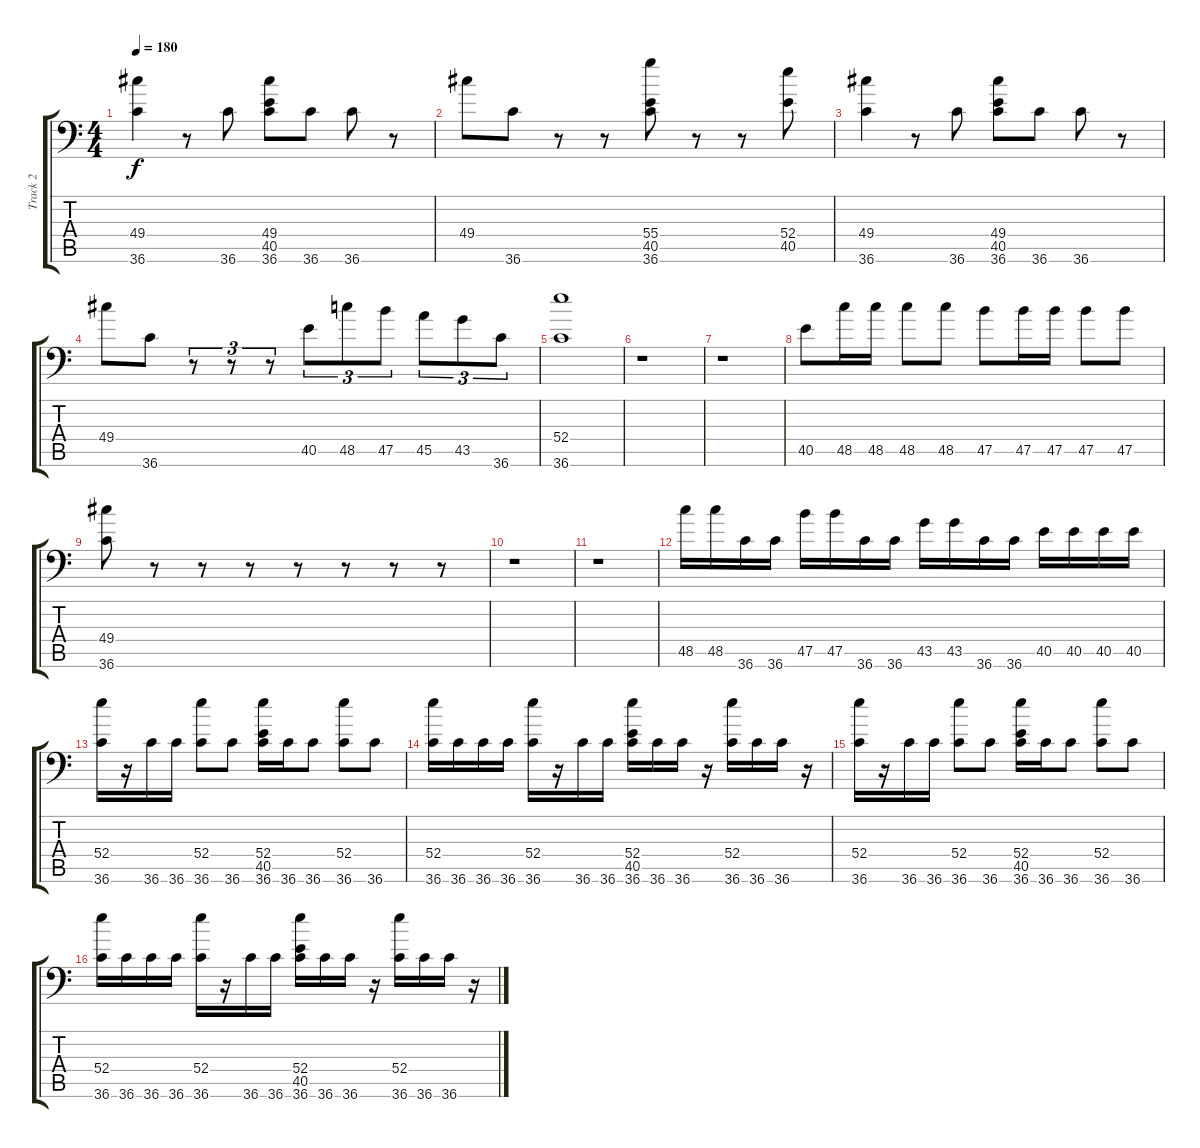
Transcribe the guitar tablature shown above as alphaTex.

\track ("Track 2" "Track 2") {instrument acousticgrandpiano}
\staff {score tabs}
\tuning (C-1 C-1 C-1 C-1 C-1 C-1) {hide}
\ts (4 4)
\tempo 180
\clef f4
\ks c
(49.4 36.6).4{dy f} r.8 36.6.8 (49.4 40.5 36.6).8 36.6.8 36.6.8 r.8 |
49.4.8 36.6.8 r.8 r.8 (55.4 40.5 36.6).8 r.8 r.8 (52.4 40.5).8 |
(49.4 36.6).4 r.8 36.6.8 (49.4 40.5 36.6).8 36.6.8 36.6.8 r.8 |
49.4.8 36.6.8 r.8{tu (3 2)} r.8{tu (3 2)} r.8{tu (3 2)} 40.5.8{tu (3 2)} 48.5.8{tu (3 2)} 47.5.8{tu (3 2)} 45.5.8{tu (3 2)} 43.5.8{tu (3 2)} 36.6.8{tu (3 2)} |
(52.4 36.6).1 |
r.1 |
r.1 |
40.5.8 48.5.16 48.5.16 48.5.8 48.5.8 47.5.8 47.5.16 47.5.16 47.5.8 47.5.8 |
(49.4 36.6).8 r.8 r.8 r.8 r.8 r.8 r.8 r.8 |
r.1 |
r.1 |
48.5.16 48.5.16 36.6.16 36.6.16 47.5.16 47.5.16 36.6.16 36.6.16 43.5.16 43.5.16 36.6.16 36.6.16 40.5.16 40.5.16 40.5.16 40.5.16 |
(52.4 36.6).16 r.16 36.6.16 36.6.16 (52.4 36.6).8 36.6.8 (52.4 40.5 36.6).16 36.6.16 36.6.8 (52.4 36.6).8 36.6.8 |
(52.4 36.6).16 36.6.16 36.6.16 36.6.16 (52.4 36.6).16 r.16 36.6.16 36.6.16 (52.4 40.5 36.6).16 36.6.16 36.6.16 r.16 (52.4 36.6).16 36.6.16 36.6.16 r.16 |
(52.4 36.6).16 r.16 36.6.16 36.6.16 (52.4 36.6).8 36.6.8 (52.4 40.5 36.6).16 36.6.16 36.6.8 (52.4 36.6).8 36.6.8 |
(52.4 36.6).16 36.6.16 36.6.16 36.6.16 (52.4 36.6).16 r.16 36.6.16 36.6.16 (52.4 40.5 36.6).16 36.6.16 36.6.16 r.16 (52.4 36.6).16 36.6.16 36.6.16 r.16
